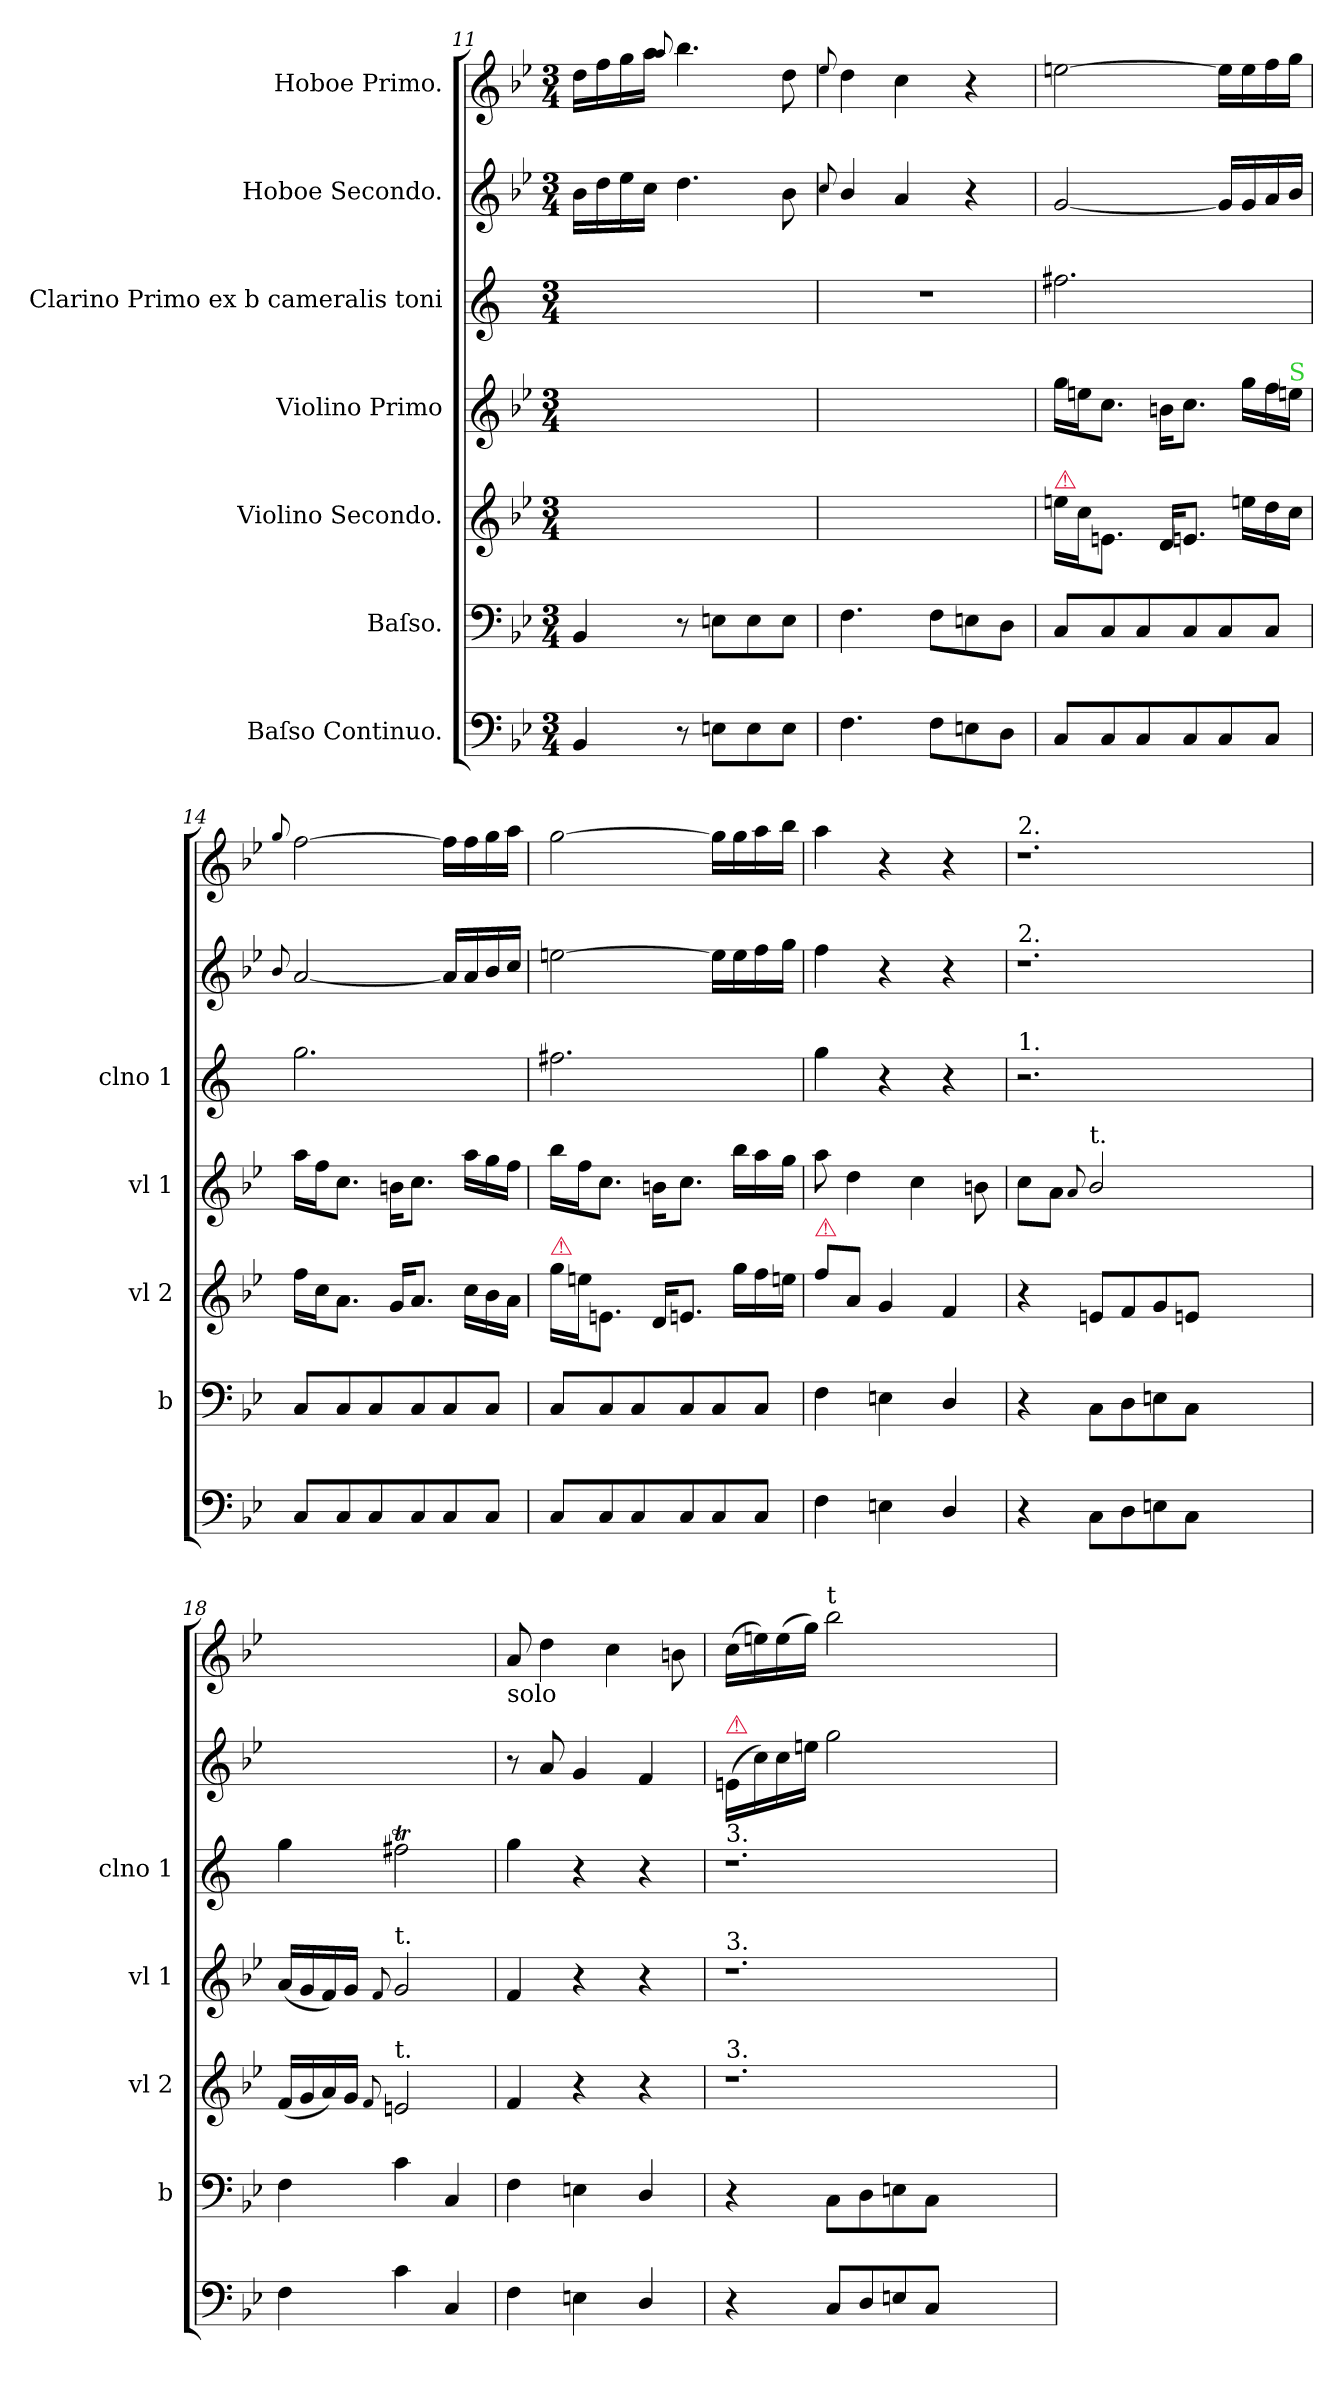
**kern	**kern	**kern	**kern	**kern	**kern	**kern
*part7	*part6	*part5	*part4	*part3	*part2	*part1
*staff7	*staff6	*staff5	*staff4	*staff3	*staff2	*staff1
*I"Baſso Continuo.	*I"Baſso.	*I"Violino Secondo.	*I"Violino Primo	*I"Clarino Primo ex b cameralis toni	*I"Hoboe Secondo.	*I"Hoboe Primo.
*	*I'b	*I'vl 2	*I'vl 1	*I'clno 1	*	*
*clefF4	*clefF4	*clefG2	*clefG2	*clefG2	*clefG2	*clefG2
*	*	*	*	*ITrd1c2	*	*
*k[b-e-]	*k[b-e-]	*k[b-e-]	*k[b-e-]	*k[b-e-]	*k[b-e-]	*k[b-e-]
*B-:	*B-:	*B-:	*B-:	*B-:	*B-:	*B-:
*M3/4	*M3/4	*M3/4	*M3/4	*M3/4	*M3/4	*M3/4
=11	=11	=11	=11	=11	=11	=11
4BB-/	4BB-/	2.ryy	2.ryy	2.ryy	16b-\LL	16dd\LL
.	.	.	.	.	16dd\	16ff\
.	.	.	.	.	16ee-\	16gg\
.	.	.	.	.	16cc\JJ	16aa\JJ
.	.	.	.	.	.	8qqaa/
8r	8r	.	.	.	4.dd\	4.bb-\
8En\L	8En\L	.	.	.	.	.
8E\	8E\	.	.	.	.	.
8E\J	8E\J	.	.	.	8b-\	8dd\
=12	=12	=12	=12	=12	=12	=12
.	.	.	.	.	8qqcc/	8qqee-/
4.F\	4.F\	2.ryy	2.ryy	2.r	4b-/	4dd\
.	.	.	.	.	4a/	4cc\
8F\L	8F\L	.	.	.	.	.
8En\	8En\	.	.	.	4r	4r
8D\J	8D\J	.	.	.	.	.
=13	=13	=13	=13	=13	=13	=13
!	!	!LO:TX:a:color=crimson:t=⚠	!	!	!	!
8C/L	8C/L	16een\LL	16gg\LL	2.een\	[2g/	[2een\
.	.	16cc\J	16een\J	.	.	.
8C/	8C/	8.en/J	8.cc\J	.	.	.
8C/	8C/	.	.	.	.	.
.	.	16d/KL	16bn\KL	.	.	.
8C/	8C/	8.en/J	8.cc\J	.	.	.
8C/	8C/	.	.	.	16g/LL]	16ee\LL]
.	.	16een\LL	16gg\LL	.	16g/	16ee\
8C/J	8C/J	16dd\	16ff\	.	16a/	16ff\
!	!	!	!LO:TX:a:color=limegreen:t=S	!	!	!
.	.	16cc\JJ	16een\JJ	.	16b-/JJ	16gg\JJ
=14	=14	=14	=14	=14	=14	=14
.	.	.	.	.	8qqb-/	8qqgg/
8C/L	8C/L	16ff\LL	16aa\LL	2.ff\	[2a/	[2ff\
.	.	16cc\J	16ff\J	.	.	.
8C/	8C/	8.a\J	8.cc\J	.	.	.
8C/	8C/	.	.	.	.	.
.	.	16g/KL	16bn\KL	.	.	.
8C/	8C/	8.a/J	8.cc\J	.	.	.
8C/	8C/	.	.	.	16a/LL]	16ff\LL]
.	.	16cc\LL	16aa\LL	.	16a/	16ff\
8C/J	8C/J	16b-\	16gg\	.	16b-/	16gg\
.	.	16a\JJ	16ff\JJ	.	16cc/JJ	16aa\JJ
=15	=15	=15	=15	=15	=15	=15
!	!	!LO:TX:a:color=crimson:t=⚠	!	!	!	!
8C/L	8C/L	16gg\LL	16bb-\LL	2.een\	[2een\	[2gg\
.	.	16een\J	16ff\J	.	.	.
8C/	8C/	8.en/J	8.cc\J	.	.	.
8C/	8C/	.	.	.	.	.
.	.	16d/KL	16bn\KL	.	.	.
8C/	8C/	8.en/J	8.cc\J	.	.	.
8C/	8C/	.	.	.	16ee\LL]	16gg\LL]
.	.	16gg\LL	16bb-\LL	.	16ee\	16gg\
8C/J	8C/J	16ff\	16aa\	.	16ff\	16aa\
.	.	16een\JJ	16gg\JJ	.	16gg\JJ	16bb-\JJ
=16	=16	=16	=16	=16	=16	=16
!	!	!LO:TX:a:color=crimson:t=⚠	!	!	!	!
4F\	4F\	8ff\L	8aa\	4ff\	4ff\	4aa\
.	.	8a/J	4dd\	.	.	.
4En\	4En\	4g/	.	4r	4r	4r
.	.	.	4cc\	.	.	.
4D/	4D/	4f/	.	4r	4r	4r
.	.	.	8bn\	.	.	.
=17	=17	=17	=17	=17	=17	=17
!	!	!	!	!	!	!LO:TX:a:t=2.
!	!	!	!	!	!LO:TX:a:t=2.	!
!	!	!	!	!LO:TX:a:t=1.	!	!
4r	4r	4r	8cc\L	2.r	1.r	1.r
.	.	.	8a\J	.	.	.
.	.	.	8qqa/	.	.	.
!	!	!	!LO:TX:a:t=t.	!	!	!
8C\L	8C\L	8en/L	2b-/	.	.	.
8D\	8D\	8f/	.	.	.	.
8En\	8En\	8g/	.	.	.	.
8C\J	8C\J	8en/J	.	.	.	.
2.ryy	2.ryy	2.ryy	2.ryy	2.ryy	.	.
=18	=18	=18	=18	=18	=18	=18
4F\	4F\	(16f/LL	(16a/LL	4ff\	2.ryy	2.ryy
.	.	16g/	16g/	.	.	.
.	.	16a/)	16f/)	.	.	.
.	.	16g/JJ	16g/JJ	.	.	.
.	.	8qqf/	8qqf/	.	.	.
!	!	!	!LO:TX:a:t=t.	!	!	!
!	!	!LO:TX:a:t=t.	!	!	!	!
4c\	4c\	2en/	2g/	2eent\	.	.
4C/	4C/	.	.	.	.	.
=19	=19	=19	=19	=19	=19	=19
!	!	!	!	!	!	!LO:TX:b:t=solo
4F\	4F\	4f/	4f/	4ff\	8r	8a/
.	.	.	.	.	8a/	4dd\
4En\	4En\	4r	4r	4r	4g/	.
.	.	.	.	.	.	4cc\
4D/	4D/	4r	4r	4r	4f/	.
.	.	.	.	.	.	8bn\
=20	=20	=20	=20	=20	=20	=20
!	!	!	!	!	!LO:TX:a:color=crimson:t=⚠	!
!	!	!	!	!LO:TX:a:t=3.	!	!
!	!	!	!LO:TX:a:t=3.	!	!	!
!	!	!LO:TX:a:t=3.	!	!	!	!
4r	4r	1.r	1.r	1.r	(16en/LL	(16cc\LL
.	.	.	.	.	16cc\)	16een\)
.	.	.	.	.	16cc\	(16ee\
.	.	.	.	.	16een\JJ	16gg\JJ)
!	!	!	!	!	!	!LO:TX:a:t=t
8C/L	8C\L	.	.	.	2gg\	2bb-\
8D/	8D\	.	.	.	.	.
8En/	8En\	.	.	.	.	.
8C/J	8C\J	.	.	.	.	.
2.ryy	2.ryy	.	.	.	2.ryy	2.ryy
=	=	=	=	=	=	=
*-	*-	*-	*-	*-	*-	*-
